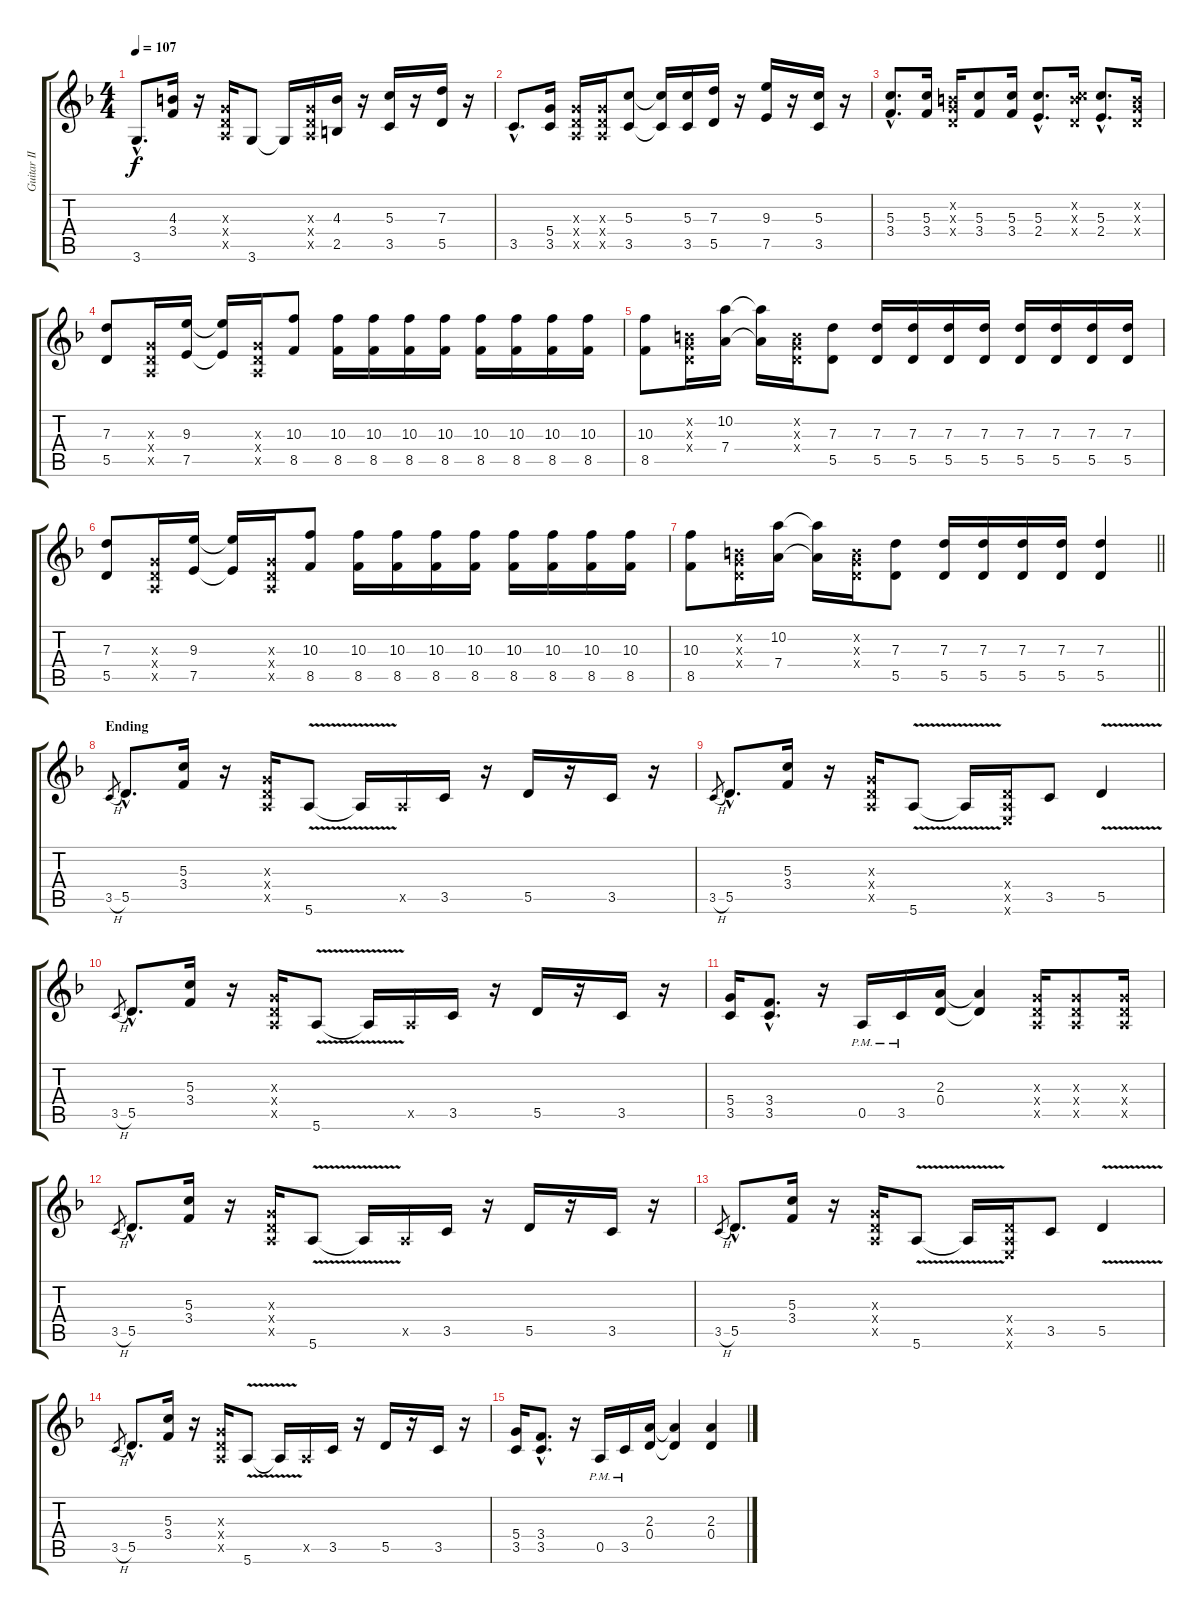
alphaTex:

\track ("Guitar II (tabbed)" "Guitar II ") {instrument distortionguitar}
\staff {score tabs}
\tuning (E4 B3 G3 D3 A2 E2) {hide}
\ts (4 4)
\tempo 107
\clef g2
\ks dminor
3.6{hac}.8{d dy f} (4.3 3.4).16 r.16 (0.3{x} 0.4{x} 0.5{x}).16 3.6.8 3.6{t}.16 (0.3{x} 0.4{x} 0.5{x}).16 (4.3 2.5).16 r.16 (5.3 3.5).16 r.16 (7.3 5.5).16 r.16 |
3.5{hac}.8{d} (5.4 3.5).16 (0.3{x} 0.4{x} 0.5{x}).16 (0.3{x} 0.4{x} 0.5{x}).16 (5.3 3.5).8 (5.3{t} 3.5{t}).16 (5.3 3.5).16 (7.3 5.5).16 r.16 (9.3 7.5).16 r.16 (5.3 3.5).16 r.16 |
(5.3{hac} 3.4{hac}).8{d} (5.3 3.4).16 (0.2{x} 0.3{x} 0.4{x}).16 (5.3 3.4).8 (5.3 3.4).16 (5.3{hac} 2.4{hac}).8{d} (0.2{x} 5.3{x} 0.4{x}).16 (5.3{hac} 2.4{hac}).8{d} (0.2{x} 0.3{x} 0.4{x}).16 |
(7.3 5.5).8 (0.3{x} 0.4{x} 0.5{x}).16 (9.3 7.5).16 (9.3{t} 7.5{t}).16 (0.3{x} 0.4{x} 0.5{x}).16 (10.3 8.5).8 (10.3 8.5).16 (10.3 8.5).16 (10.3 8.5).16 (10.3 8.5).16 (10.3 8.5).16 (10.3 8.5).16 (10.3 8.5).16 (10.3 8.5).16 |
(10.3 8.5).8 (0.2{x} 0.3{x} 0.4{x}).16 (10.2 7.4).16 (10.2{t} 7.4{t}).16 (0.2{x} 0.3{x} 0.4{x}).16 (7.3 5.5).8 (7.3 5.5).16 (7.3 5.5).16 (7.3 5.5).16 (7.3 5.5).16 (7.3 5.5).16 (7.3 5.5).16 (7.3 5.5).16 (7.3 5.5).16 |
(7.3 5.5).8 (0.3{x} 0.4{x} 0.5{x}).16 (9.3 7.5).16 (9.3{t} 7.5{t}).16 (0.3{x} 0.4{x} 0.5{x}).16 (10.3 8.5).8 (10.3 8.5).16 (10.3 8.5).16 (10.3 8.5).16 (10.3 8.5).16 (10.3 8.5).16 (10.3 8.5).16 (10.3 8.5).16 (10.3 8.5).16 |
\barLineRight lightlight
(10.3 8.5).8 (0.2{x} 0.3{x} 0.4{x}).16 (10.2 7.4).16 (10.2{t} 7.4{t}).16 (0.2{x} 0.3{x} 0.4{x}).16 (7.3 5.5).8 (7.3 5.5).16 (7.3 5.5).16 (7.3 5.5).16 (7.3 5.5).16 (7.3 5.5).4 |
\section ("" "Ending")
3.5{h}.8{gr} 5.5{hac}.8{d} (5.3 3.4).16 r.16 (0.3{x} 0.4{x} 0.5{x}).16 5.6{v}.8 5.6{t}.16 0.5{x}.16 3.5.16 r.16 5.5.16 r.16 3.5.16 r.16 |
3.5{h}.8{gr} 5.5{hac}.8{d} (5.3 3.4).16 r.16 (0.3{x} 0.4{x} 0.5{x}).16 5.6{v}.8 5.6{t}.16 (0.4{x} 0.5{x} 0.6{x}).16 3.5.8 5.5{v}.4 |
3.5{h}.8{gr} 5.5{hac}.8{d} (5.3 3.4).16 r.16 (0.3{x} 0.4{x} 0.5{x}).16 5.6{v}.8 5.6{t}.16 0.5{x}.16 3.5.16 r.16 5.5.16 r.16 3.5.16 r.16 |
(5.4 3.5).16 (3.4{hac} 3.5{hac}).8{d} r.16 0.5{pm}.16 3.5{pm}.16 (2.3 0.4).16 (2.3{t} 0.4{t}).4 (0.3{x} 0.4{x} 0.5{x}).16 (0.3{x} 0.4{x} 0.5{x}).8 (0.3{x} 0.4{x} 0.5{x}).16 |
3.5{h}.8{gr} 5.5{hac}.8{d} (5.3 3.4).16 r.16 (0.3{x} 0.4{x} 0.5{x}).16 5.6{v}.8 5.6{t}.16 0.5{x}.16 3.5.16 r.16 5.5.16 r.16 3.5.16 r.16 |
3.5{h}.8{gr} 5.5{hac}.8{d} (5.3 3.4).16 r.16 (0.3{x} 0.4{x} 0.5{x}).16 5.6{v}.8 5.6{t}.16 (0.4{x} 0.5{x} 0.6{x}).16 3.5.8 5.5{v}.4 |
3.5{h}.8{gr} 5.5{hac}.8{d} (5.3 3.4).16 r.16 (0.3{x} 0.4{x} 0.5{x}).16 5.6{v}.8 5.6{t}.16 0.5{x}.16 3.5.16 r.16 5.5.16 r.16 3.5.16 r.16 |
(5.4 3.5).16 (3.4{hac} 3.5{hac}).8{d} r.16 0.5{pm}.16 3.5{pm}.16 (2.3 0.4).16 (2.3{t} 0.4{t}).4 (2.3 0.4).4
